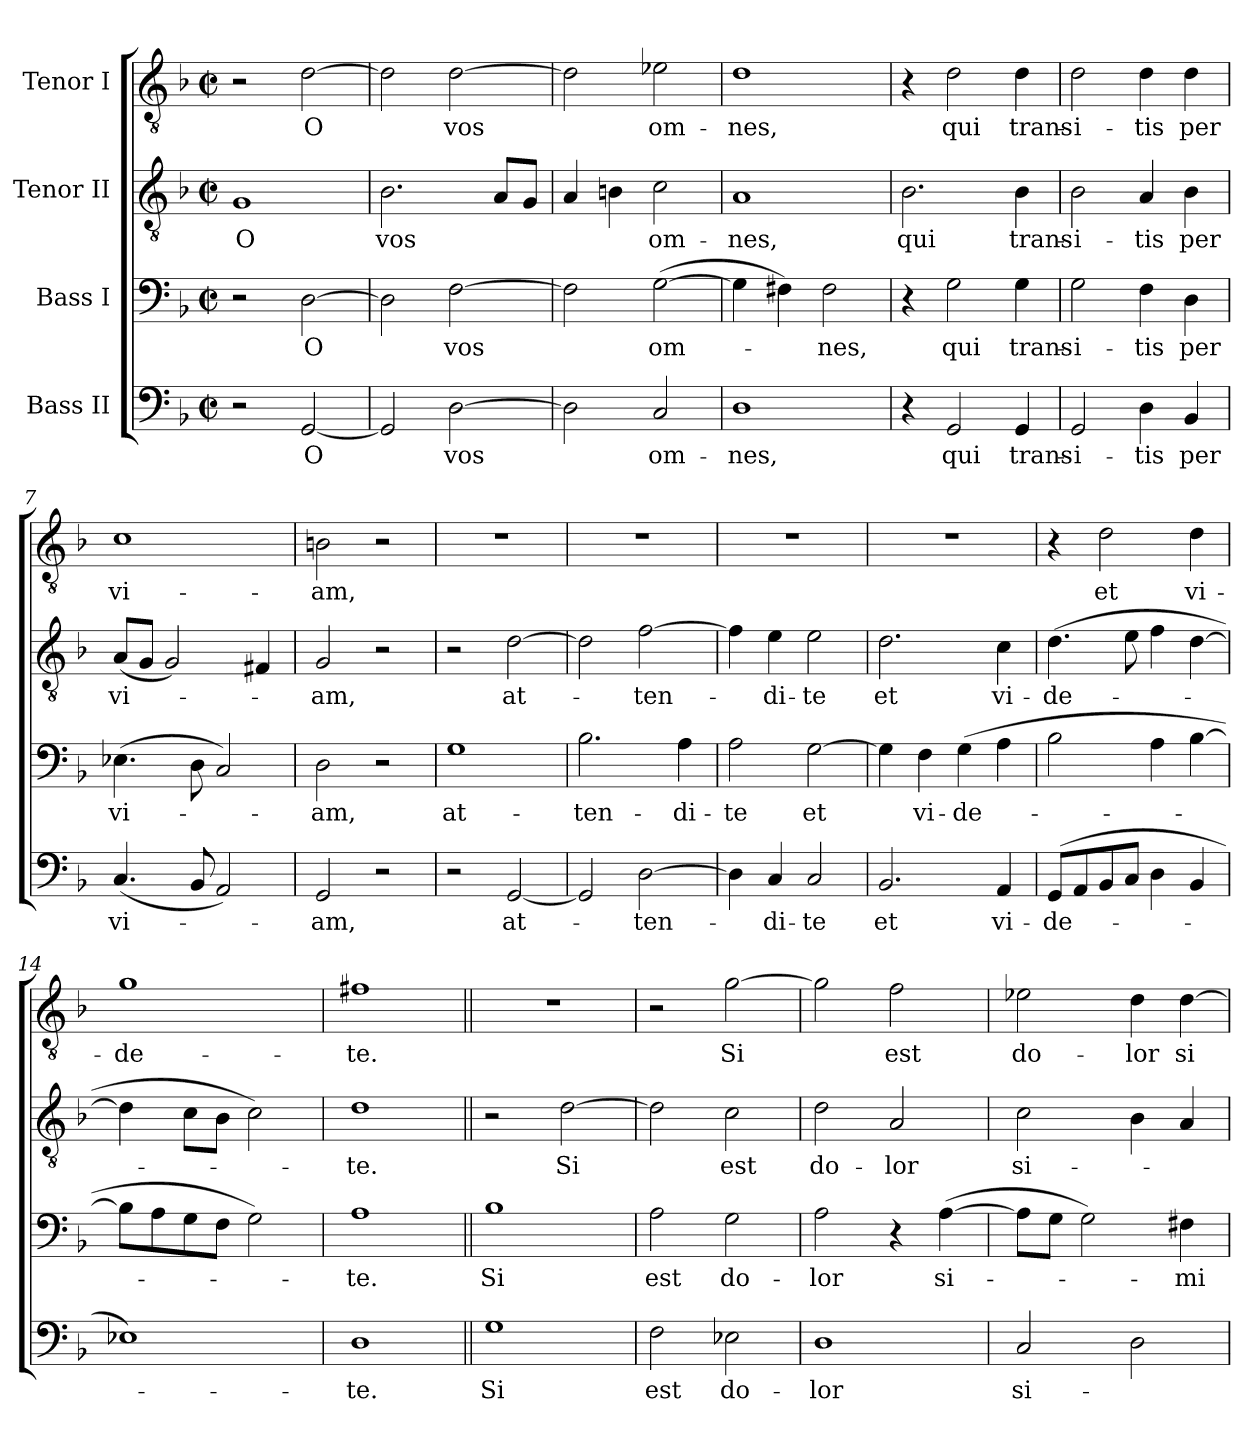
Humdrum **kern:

**kern	**text	**kern	**text	**kern	**text	**kern	**text
*part4	*part4	*part3	*part3	*part2	*part2	*part1	*part1
*staff4	*staff4	*staff3	*staff3	*staff2	*staff2	*staff1	*staff1
*I"Bass II	*	*I"Bass I	*	*I"Tenor II	*	*I"Tenor I	*
*clefF4	*	*clefF4	*	*clefGv2	*	*clefGv2	*
*k[b-]	*	*k[b-]	*	*k[b-]	*	*k[b-]	*
*F:	*	*F:	*	*F:	*	*F:	*
*M2/2	*	*M2/2	*	*M2/2	*	*M2/2	*
*met(c|)	*	*met(c|)	*	*met(c|)	*	*met(c|)	*
=1	=1	=1	=1	=1	=1	=1	=1
2r	.	2r	.	1G	O	2r	.
[2GG/	O	[2D\	O	.	.	[2d\	O
=2	=2	=2	=2	=2	=2	=2	=2
2GG/]	.	2D\]	.	2.B-\	vos	2d\]	.
[2D\	vos	[2F\	vos	.	.	[2d\	vos
.	.	.	.	8A/L	.	.	.
.	.	.	.	8G/J	.	.	.
=3	=3	=3	=3	=3	=3	=3	=3
2D\]	.	2F\]	.	4A/	.	2d\]	.
.	.	.	.	4Bn\	.	.	.
2C/	om-	([2G\	om-	2c\	om-	2e-X\	om-
=4	=4	=4	=4	=4	=4	=4	=4
1D	-nes,	4G\]	.	1A	-nes,	1d	-nes,
.	.	4F#X\)	.	.	.	.	.
.	.	2F#\	-nes,	.	.	.	.
=5	=5	=5	=5	=5	=5	=5	=5
4r	.	4r	.	2.B-\	qui	4r	.
2GG/	qui	2G\	qui	.	.	2d\	qui
4GG/	trans-	4G\	trans-	4B-\	trans-	4d\	trans-
=6	=6	=6	=6	=6	=6	=6	=6
2GG/	-i-	2G\	-i-	2B-\	-i-	2d\	-i-
4D\	-tis	4F\	-tis	4A/	-tis	4d\	-tis
4BB-/	per	4D\	per	4B-\	per	4d\	per
!!LO:LB:g=z
=7	=7	=7	=7	=7	=7	=7	=7
(4.C/	vi-	(4.E-X\	vi-	(8A/L	vi-	1c	vi-
.	.	.	.	8G/J	.	.	.
.	.	.	.	2G/)	.	.	.
8BB-/	.	8D\	.	.	.	.	.
2AA/)	.	2C/)	.	.	.	.	.
.	.	.	.	4F#X/	.	.	.
=8	=8	=8	=8	=8	=8	=8	=8
2GG/	-am,	2D\	-am,	2G/	-am,	2Bn\	-am,
2r	.	2r	.	2r	.	2r	.
=9	=9	=9	=9	=9	=9	=9	=9
2r	.	1G	at-	2r	.	1r	.
[2GG/	at-	.	.	[2d\	at-	.	.
=10	=10	=10	=10	=10	=10	=10	=10
2GG/]	.	2.B-\	-ten-	2d\]	.	1r	.
[2D\	-ten-	.	.	[2f\	-ten-	.	.
.	.	4A\	-di-	.	.	.	.
=11	=11	=11	=11	=11	=11	=11	=11
4D\]	.	2A\	-te	4f\]	.	1r	.
4C/	-di-	.	.	4e\	-di-	.	.
2C/	-te	[2G\	et	2e\	-te	.	.
=12	=12	=12	=12	=12	=12	=12	=12
2.BB-/	et	4G\]	.	2.d\	et	1r	.
.	.	4F\	vi-	.	.	.	.
.	.	(4G\	-de-	.	.	.	.
4AA/	vi-	4A\	.	4c\	vi-	.	.
!!LO:PB:g=z
=13	=13	=13	=13	=13	=13	=13	=13
(8GG/L	-de-	2B-\	.	(4.d\	-de-	4r	.
8AA/	.	.	.	.	.	.	.
8BB-/	.	.	.	.	.	2d\	et
8C/J	.	.	.	8e\	.	.	.
4D\	.	4A\	.	4f\	.	.	.
4BB-/	.	[4B-\	.	[4d\	.	4d\	vi-
=14	=14	=14	=14	=14	=14	=14	=14
1E-X)	.	8B-\L]	.	4d\]	.	1g	-de-
.	.	8A\	.	.	.	.	.
.	.	8G\	.	8c\L	.	.	.
.	.	8F\J	.	8B-\J	.	.	.
.	.	2G\)	.	2c\)	.	.	.
=15	=15	=15	=15	=15	=15	=15	=15
1D	-te.	1A	-te.	1d	-te.	1f#X	-te.
=16||	=16||	=16||	=16||	=16||	=16||	=16||	=16||
1G	Si	1B-	Si	2r	.	1r	.
.	.	.	.	[2d\	Si	.	.
=17	=17	=17	=17	=17	=17	=17	=17
2F\	est	2A\	est	2d\]	.	2r	.
2E-X\	do-	2G\	do-	2c\	est	[2g\	Si
!!LO:LB:g=z
=18	=18	=18	=18	=18	=18	=18	=18
1D	-lor	2A\	-lor	2d\	do-	2g\]	.
.	.	4r	.	2A/	-lor	2f\	est
.	.	([4A\	si-	.	.	.	.
=19	=19	=19	=19	=19	=19	=19	=19
2C/	si-	8A\L]	.	2c\	si-	2e-X\	do-
.	.	8G\J	.	.	.	.	.
.	.	2G\)	.	.	.	.	.
2D\	.	.	.	4B-\	.	4d\	-lor
.	.	4F#X\	-mi-	4A/	.	[4d\	si-
=	=	=	=	=	=	=	=
*-	*-	*-	*-	*-	*-	*-	*-
